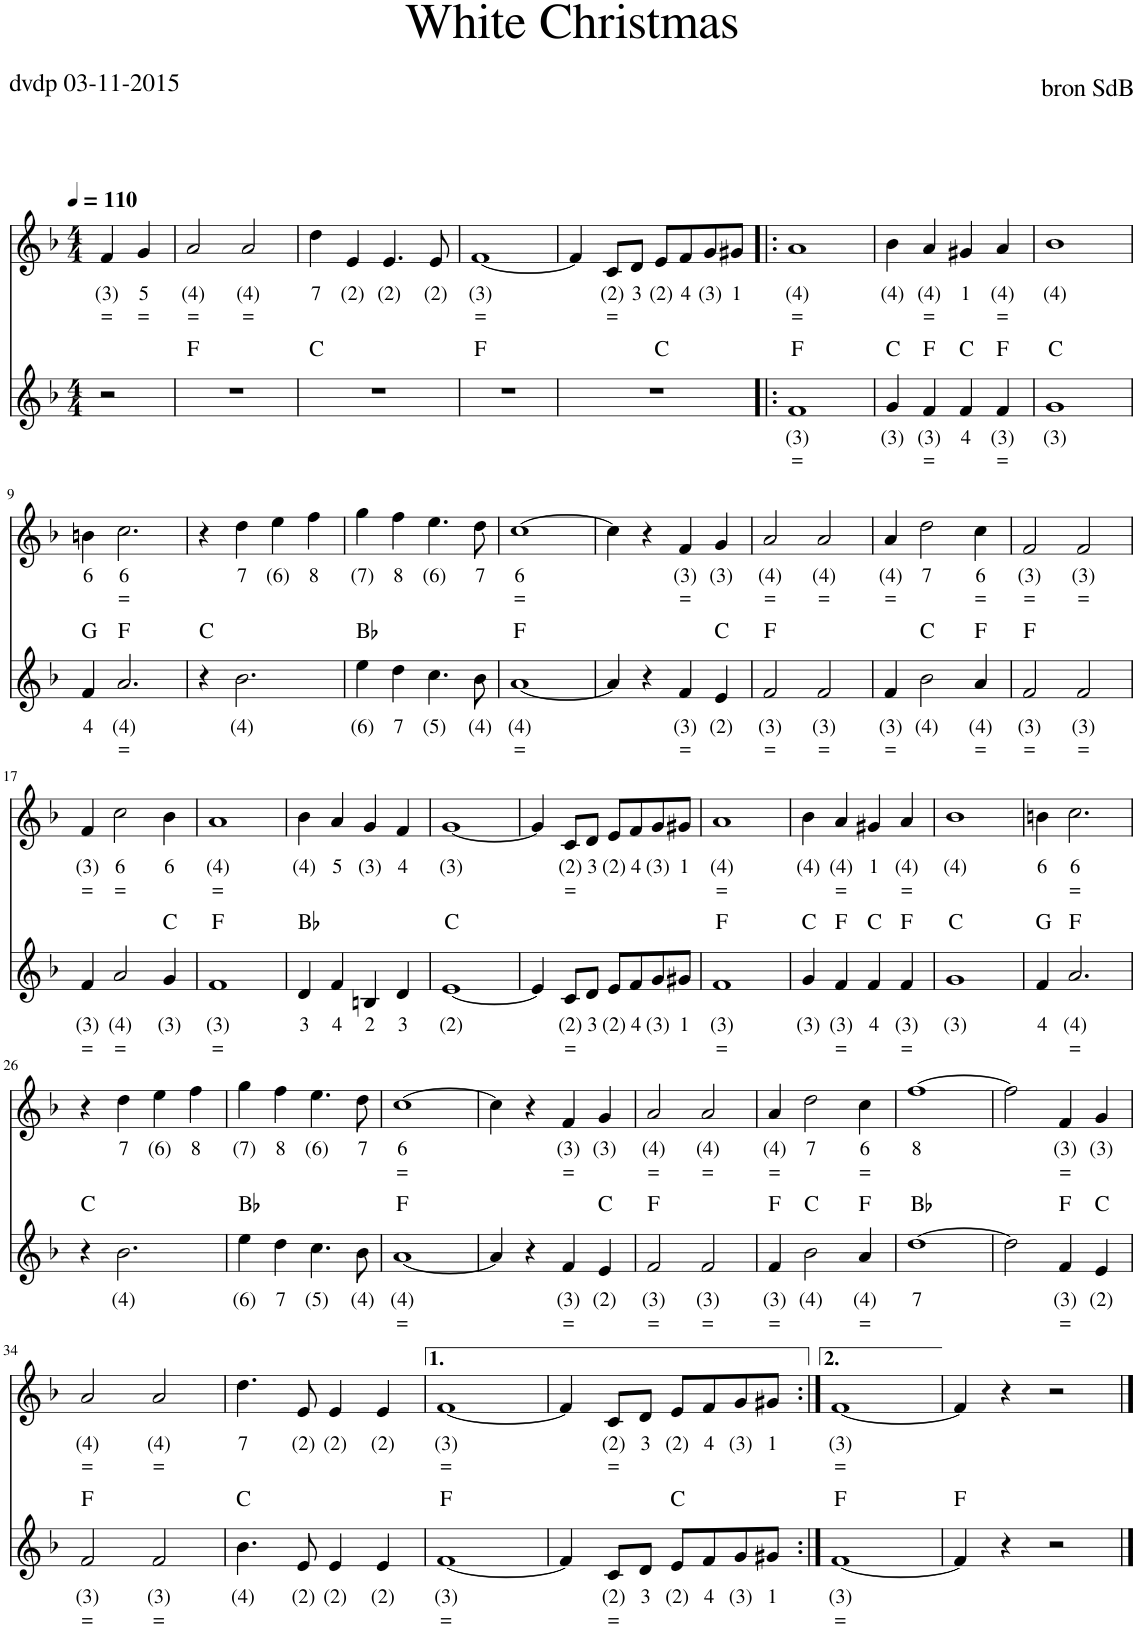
**kern	**text	**text	**harte	**kern	**text	**text
*part2	*part2	*part2	*part2	*part1	*part1	*part1
*staff2	*staff2	*staff2	*	*staff1	*staff1	*staff1
*I"Stem	*	*	*	*I"Stem	*	*
*clefG2	*	*	*	*clefG2	*	*
*k[b-]	*	*	*	*k[b-]	*	*
*M4/4	*	*	*	*M4/4	*	*
*MM110	*	*	*	*MM110	*	*
=1	=1	=1	=1	=1	=1	=1
!	!	!	!	!	!LO:LY:b	!LO:LY:b
2r	.	.	.	4f/	(3)	=
!	!	!	!	!	!LO:LY:b	!LO:LY:b
.	.	.	.	4g/	5	=
=2	=2	=2	=2	=2	=2	=2
!	!	!	!	!	!LO:LY:b	!LO:LY:b
1r	.	.	F:maj	2a/	(4)	=
!	!	!	!	!	!LO:LY:b	!LO:LY:b
.	.	.	.	2a/	(4)	=
=3	=3	=3	=3	=3	=3	=3
!	!	!	!	!	!LO:LY:b	!
1r	.	.	C:maj	4dd\	7	.
!	!	!	!	!	!LO:LY:b	!
.	.	.	.	4e/	(2)	.
!	!	!	!	!	!LO:LY:b	!
.	.	.	.	4.e/	(2)	.
!	!	!	!	!	!LO:LY:b	!
.	.	.	.	8e/	(2)	.
=4	=4	=4	=4	=4	=4	=4
!	!	!	!	!	!LO:LY:b	!LO:LY:b
1r	.	.	F:maj	[1f	(3)	=
=5	=5	=5	=5	=5	=5	=5
*^	*	*	*	*	*	*
1r	2ryy	.	.	.	4f/]	.	.
!	!	!	!	!	!	!LO:LY:b	!LO:LY:b
.	.	.	.	.	8c/L	(2)	=
!	!	!	!	!	!	!LO:LY:b	!
.	.	.	.	.	8d/J	3	.
!	!	!	!	!	!	!LO:LY:b	!
.	2ryy	.	.	C:maj	8e/L	(2)	.
!	!	!	!	!	!	!LO:LY:b	!
.	.	.	.	.	8f/	4	.
!	!	!	!	!	!	!LO:LY:b	!
.	.	.	.	.	8g/	(3)	.
!	!	!	!	!	!	!LO:LY:b	!
.	.	.	.	.	8g#X/J	1	.
=6!|:	=6!|:	=6!|:	=6!|:	=6!|:	=6!|:	=6!|:	=6!|:
!	!	!LO:LY:b	!LO:LY:b	!	!	!LO:LY:b	!LO:LY:b
*v	*v	*	*	*	*	*	*
1f	(3)	=	F:maj	1a	(4)	=
=7	=7	=7	=7	=7	=7	=7
!	!LO:LY:b	!	!	!	!LO:LY:b	!
4g/	(3)	.	C:maj	4b-\	(4)	.
!	!LO:LY:b	!LO:LY:b	!	!	!LO:LY:b	!LO:LY:b
4f/	(3)	=	F:maj	4a/	(4)	=
!	!LO:LY:b	!	!	!	!LO:LY:b	!
4f/	4	.	C:maj	4g#X/	1	.
!	!LO:LY:b	!LO:LY:b	!	!	!LO:LY:b	!LO:LY:b
4f/	(3)	=	F:maj	4a/	(4)	=
=8	=8	=8	=8	=8	=8	=8
!	!LO:LY:b	!	!	!	!LO:LY:b	!
1g	(3)	.	C:maj	1b-	(4)	.
!!LO:LB:g=z
=9	=9	=9	=9	=9	=9	=9
!	!LO:LY:b	!	!	!	!LO:LY:b	!
4f/	4	.	G:maj	4bn\	6	.
!	!LO:LY:b	!LO:LY:b	!	!	!LO:LY:b	!LO:LY:b
2.a/	(4)	=	F:maj	2.cc\	6	=
=10	=10	=10	=10	=10	=10	=10
4r	.	.	C:maj	4r	.	.
!	!LO:LY:b	!	!	!	!LO:LY:b	!
2.b-\	(4)	.	.	4dd\	7	.
!	!	!	!	!	!LO:LY:b	!
.	.	.	.	4ee\	(6)	.
!	!	!	!	!	!LO:LY:b	!
.	.	.	.	4ff\	8	.
=11	=11	=11	=11	=11	=11	=11
!	!LO:LY:b	!	!	!	!LO:LY:b	!
4ee\	(6)	.	Bb:maj	4gg\	(7)	.
!	!LO:LY:b	!	!	!	!LO:LY:b	!
4dd\	7	.	.	4ff\	8	.
!	!LO:LY:b	!	!	!	!LO:LY:b	!
4.cc\	(5)	.	.	4.ee\	(6)	.
!	!LO:LY:b	!	!	!	!LO:LY:b	!
8b-\	(4)	.	.	8dd\	7	.
=12	=12	=12	=12	=12	=12	=12
!	!LO:LY:b	!LO:LY:b	!	!	!LO:LY:b	!LO:LY:b
[1a	(4)	=	F:maj	[1cc	6	=
=13	=13	=13	=13	=13	=13	=13
4a/]	.	.	.	4cc\]	.	.
4r	.	.	.	4r	.	.
!	!LO:LY:b	!LO:LY:b	!	!	!LO:LY:b	!LO:LY:b
4f/	(3)	=	.	4f/	(3)	=
!	!LO:LY:b	!	!	!	!LO:LY:b	!
4e/	(2)	.	C:maj	4g/	(3)	.
=14	=14	=14	=14	=14	=14	=14
!	!LO:LY:b	!LO:LY:b	!	!	!LO:LY:b	!LO:LY:b
2f/	(3)	=	F:maj	2a/	(4)	=
!	!LO:LY:b	!LO:LY:b	!	!	!LO:LY:b	!LO:LY:b
2f/	(3)	=	.	2a/	(4)	=
=15	=15	=15	=15	=15	=15	=15
!	!LO:LY:b	!LO:LY:b	!	!	!LO:LY:b	!LO:LY:b
4f/	(3)	=	.	4a/	(4)	=
!	!LO:LY:b	!	!	!	!LO:LY:b	!
2b-\	(4)	.	C:maj	2dd\	7	.
!	!LO:LY:b	!LO:LY:b	!	!	!LO:LY:b	!LO:LY:b
4a/	(4)	=	F:maj	4cc\	6	=
=16	=16	=16	=16	=16	=16	=16
!	!LO:LY:b	!LO:LY:b	!	!	!LO:LY:b	!LO:LY:b
2f/	(3)	=	F:maj	2f/	(3)	=
!	!LO:LY:b	!LO:LY:b	!	!	!LO:LY:b	!LO:LY:b
2f/	(3)	=	.	2f/	(3)	=
!!LO:LB:g=z
=17	=17	=17	=17	=17	=17	=17
!	!LO:LY:b	!LO:LY:b	!	!	!LO:LY:b	!LO:LY:b
4f/	(3)	=	.	4f/	(3)	=
!	!LO:LY:b	!LO:LY:b	!	!	!LO:LY:b	!LO:LY:b
2a/	(4)	=	.	2cc\	6	=
!	!LO:LY:b	!	!	!	!LO:LY:b	!
4g/	(3)	.	C:maj	4b-\	6	.
=18	=18	=18	=18	=18	=18	=18
!	!LO:LY:b	!LO:LY:b	!	!	!LO:LY:b	!LO:LY:b
1f	(3)	=	F:maj	1a	(4)	=
=19	=19	=19	=19	=19	=19	=19
!	!LO:LY:b	!	!	!	!LO:LY:b	!
4d/	3	.	Bb:maj	4b-\	(4)	.
!	!LO:LY:b	!	!	!	!LO:LY:b	!
4f/	4	.	.	4a/	5	.
!	!LO:LY:b	!	!	!	!LO:LY:b	!
4Bn/	2	.	.	4g/	(3)	.
!	!LO:LY:b	!	!	!	!LO:LY:b	!
4d/	3	.	.	4f/	4	.
=20	=20	=20	=20	=20	=20	=20
!	!LO:LY:b	!	!	!	!LO:LY:b	!
[1e	(2)	.	C:maj	[1g	(3)	.
=21	=21	=21	=21	=21	=21	=21
4e/]	.	.	.	4g/]	.	.
!	!LO:LY:b	!LO:LY:b	!	!	!LO:LY:b	!LO:LY:b
8c/L	(2)	=	.	8c/L	(2)	=
!	!LO:LY:b	!	!	!	!LO:LY:b	!
8d/J	3	.	.	8d/J	3	.
!	!LO:LY:b	!	!	!	!LO:LY:b	!
8e/L	(2)	.	.	8e/L	(2)	.
!	!LO:LY:b	!	!	!	!LO:LY:b	!
8f/	4	.	.	8f/	4	.
!	!LO:LY:b	!	!	!	!LO:LY:b	!
8g/	(3)	.	.	8g/	(3)	.
!	!LO:LY:b	!	!	!	!LO:LY:b	!
8g#X/J	1	.	.	8g#X/J	1	.
=22	=22	=22	=22	=22	=22	=22
!	!LO:LY:b	!LO:LY:b	!	!	!LO:LY:b	!LO:LY:b
1f	(3)	=	F:maj	1a	(4)	=
=23	=23	=23	=23	=23	=23	=23
!	!LO:LY:b	!	!	!	!LO:LY:b	!
4g/	(3)	.	C:maj	4b-\	(4)	.
!	!LO:LY:b	!LO:LY:b	!	!	!LO:LY:b	!LO:LY:b
4f/	(3)	=	F:maj	4a/	(4)	=
!	!LO:LY:b	!	!	!	!LO:LY:b	!
4f/	4	.	C:maj	4g#X/	1	.
!	!LO:LY:b	!LO:LY:b	!	!	!LO:LY:b	!LO:LY:b
4f/	(3)	=	F:maj	4a/	(4)	=
=24	=24	=24	=24	=24	=24	=24
!	!LO:LY:b	!	!	!	!LO:LY:b	!
1g	(3)	.	C:maj	1b-	(4)	.
=25	=25	=25	=25	=25	=25	=25
!	!LO:LY:b	!	!	!	!LO:LY:b	!
4f/	4	.	G:maj	4bn\	6	.
!	!LO:LY:b	!LO:LY:b	!	!	!LO:LY:b	!LO:LY:b
2.a/	(4)	=	F:maj	2.cc\	6	=
!!LO:LB:g=z
=26	=26	=26	=26	=26	=26	=26
4r	.	.	C:maj	4r	.	.
!	!LO:LY:b	!	!	!	!LO:LY:b	!
2.b-\	(4)	.	.	4dd\	7	.
!	!	!	!	!	!LO:LY:b	!
.	.	.	.	4ee\	(6)	.
!	!	!	!	!	!LO:LY:b	!
.	.	.	.	4ff\	8	.
=27	=27	=27	=27	=27	=27	=27
!	!LO:LY:b	!	!	!	!LO:LY:b	!
4ee\	(6)	.	Bb:maj	4gg\	(7)	.
!	!LO:LY:b	!	!	!	!LO:LY:b	!
4dd\	7	.	.	4ff\	8	.
!	!LO:LY:b	!	!	!	!LO:LY:b	!
4.cc\	(5)	.	.	4.ee\	(6)	.
!	!LO:LY:b	!	!	!	!LO:LY:b	!
8b-\	(4)	.	.	8dd\	7	.
=28	=28	=28	=28	=28	=28	=28
!	!LO:LY:b	!LO:LY:b	!	!	!LO:LY:b	!LO:LY:b
[1a	(4)	=	F:maj	[1cc	6	=
=29	=29	=29	=29	=29	=29	=29
4a/]	.	.	.	4cc\]	.	.
4r	.	.	.	4r	.	.
!	!LO:LY:b	!LO:LY:b	!	!	!LO:LY:b	!LO:LY:b
4f/	(3)	=	.	4f/	(3)	=
!	!LO:LY:b	!	!	!	!LO:LY:b	!
4e/	(2)	.	C:maj	4g/	(3)	.
=30	=30	=30	=30	=30	=30	=30
!	!LO:LY:b	!LO:LY:b	!	!	!LO:LY:b	!LO:LY:b
2f/	(3)	=	F:maj	2a/	(4)	=
!	!LO:LY:b	!LO:LY:b	!	!	!LO:LY:b	!LO:LY:b
2f/	(3)	=	.	2a/	(4)	=
=31	=31	=31	=31	=31	=31	=31
!	!LO:LY:b	!LO:LY:b	!	!	!LO:LY:b	!LO:LY:b
4f/	(3)	=	F:maj	4a/	(4)	=
!	!LO:LY:b	!	!	!	!LO:LY:b	!
2b-\	(4)	.	C:maj	2dd\	7	.
!	!LO:LY:b	!LO:LY:b	!	!	!LO:LY:b	!LO:LY:b
4a/	(4)	=	F:maj	4cc\	6	=
=32	=32	=32	=32	=32	=32	=32
!	!LO:LY:b	!	!	!	!LO:LY:b	!
[1dd	7	.	Bb:maj	[1ff	8	.
=33	=33	=33	=33	=33	=33	=33
2dd\]	.	.	.	2ff\]	.	.
!	!LO:LY:b	!LO:LY:b	!	!	!LO:LY:b	!LO:LY:b
4f/	(3)	=	F:maj	4f/	(3)	=
!	!LO:LY:b	!	!	!	!LO:LY:b	!
4e/	(2)	.	C:maj	4g/	(3)	.
!!LO:LB:g=z
=34	=34	=34	=34	=34	=34	=34
!	!LO:LY:b	!LO:LY:b	!	!	!LO:LY:b	!LO:LY:b
2f/	(3)	=	F:maj	2a/	(4)	=
!	!LO:LY:b	!LO:LY:b	!	!	!LO:LY:b	!LO:LY:b
2f/	(3)	=	.	2a/	(4)	=
=35	=35	=35	=35	=35	=35	=35
!	!LO:LY:b	!	!	!	!LO:LY:b	!
4.b-\	(4)	.	C:maj	4.dd\	7	.
!	!LO:LY:b	!	!	!	!LO:LY:b	!
8e/	(2)	.	.	8e/	(2)	.
!	!LO:LY:b	!	!	!	!LO:LY:b	!
4e/	(2)	.	.	4e/	(2)	.
!	!LO:LY:b	!	!	!	!LO:LY:b	!
4e/	(2)	.	.	4e/	(2)	.
=36	=36	=36	=36	=36	=36	=36
!	!LO:LY:b	!LO:LY:b	!	!	!LO:LY:b	!LO:LY:b
[1f	(3)	=	F:maj	[1f	(3)	=
=37	=37	=37	=37	=37	=37	=37
4f/]	.	.	.	4f/]	.	.
!	!LO:LY:b	!LO:LY:b	!	!	!LO:LY:b	!LO:LY:b
8c/L	(2)	=	.	8c/L	(2)	=
!	!LO:LY:b	!	!	!	!LO:LY:b	!
8d/J	3	.	.	8d/J	3	.
!	!LO:LY:b	!	!	!	!LO:LY:b	!
8e/L	(2)	.	C:maj	8e/L	(2)	.
!	!LO:LY:b	!	!	!	!LO:LY:b	!
8f/	4	.	.	8f/	4	.
!	!LO:LY:b	!	!	!	!LO:LY:b	!
8g/	(3)	.	.	8g/	(3)	.
!	!LO:LY:b	!	!	!	!LO:LY:b	!
8g#X/J	1	.	.	8g#X/J	1	.
=38:|!	=38:|!	=38:|!	=38:|!	=38:|!	=38:|!	=38:|!
!	!LO:LY:b	!LO:LY:b	!	!	!LO:LY:b	!LO:LY:b
[1f	(3)	=	F:maj	[1f	(3)	=
=39	=39	=39	=39	=39	=39	=39
4f/]	.	.	F:maj	4f/]	.	.
4r	.	.	.	4r	.	.
2r	.	.	.	2r	.	.
==	==	==	==	==	==	==
*-	*-	*-	*-	*-	*-	*-
